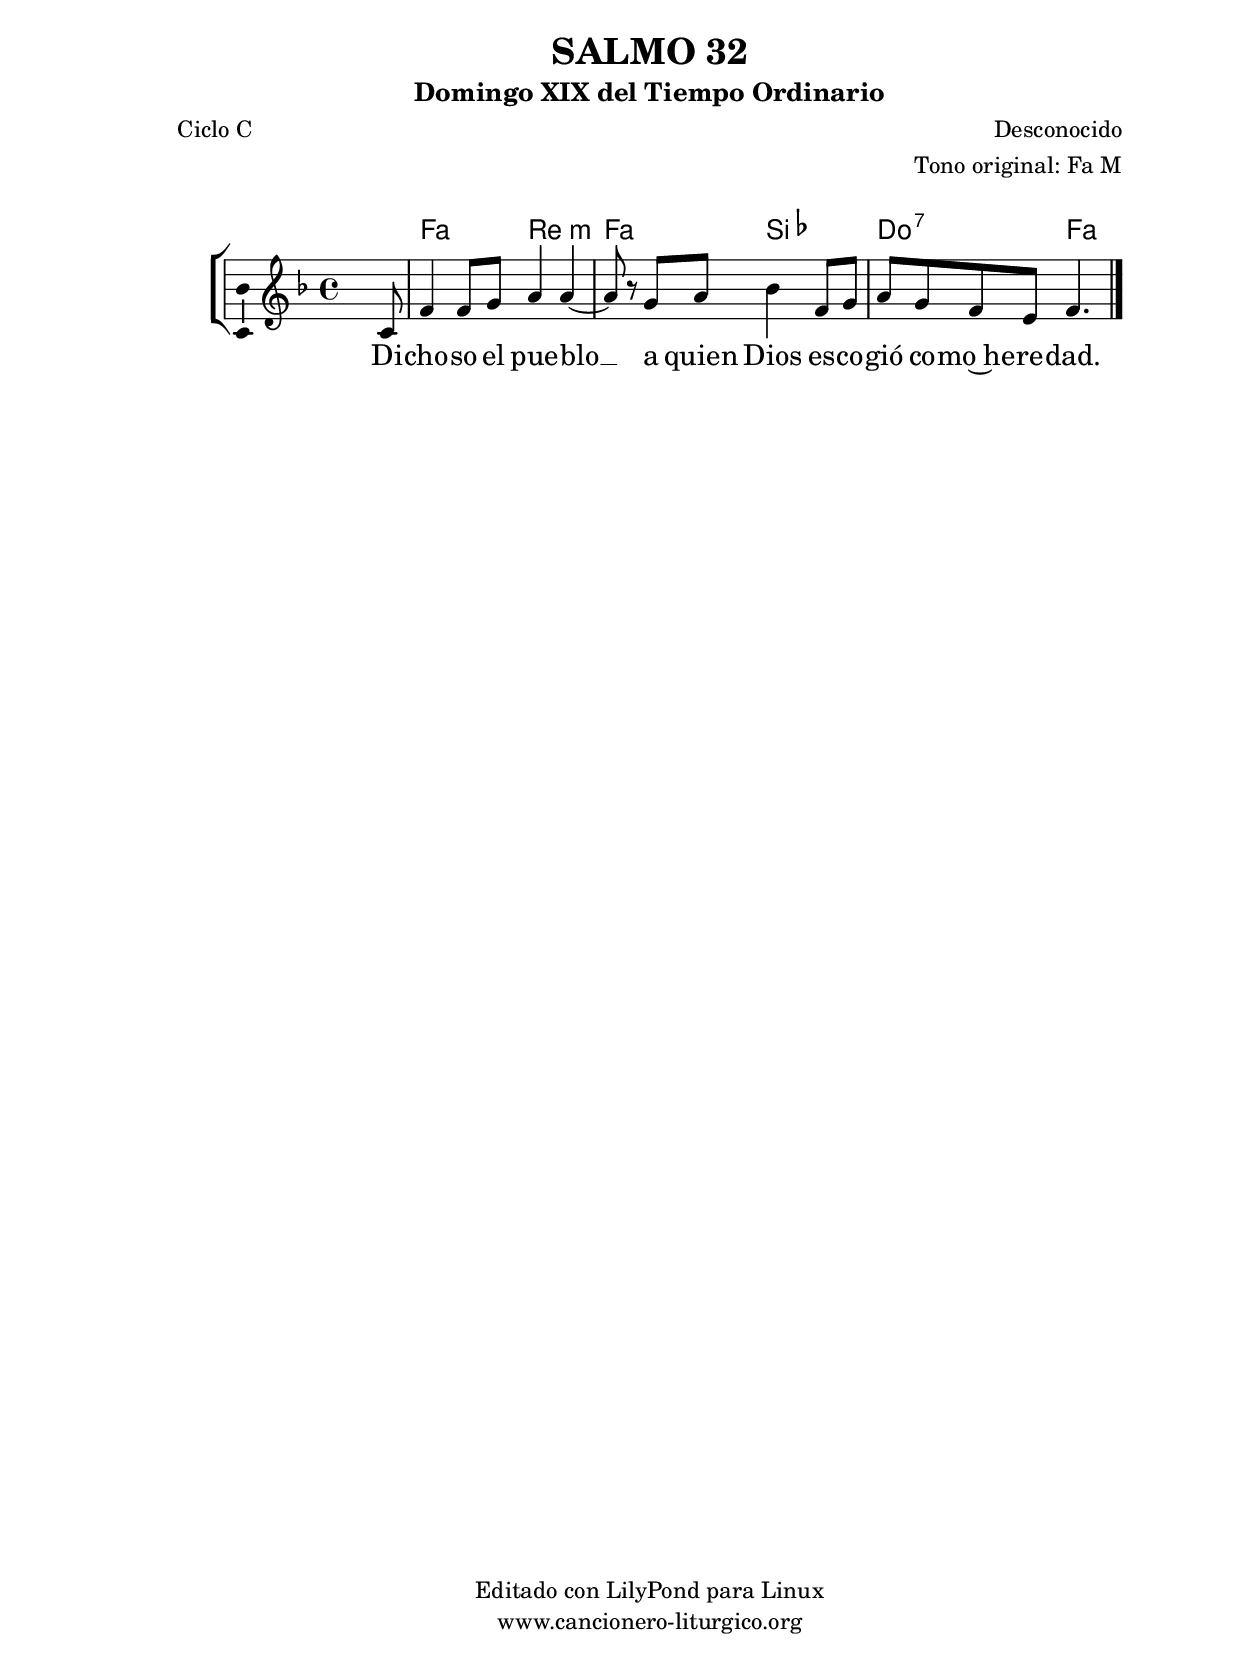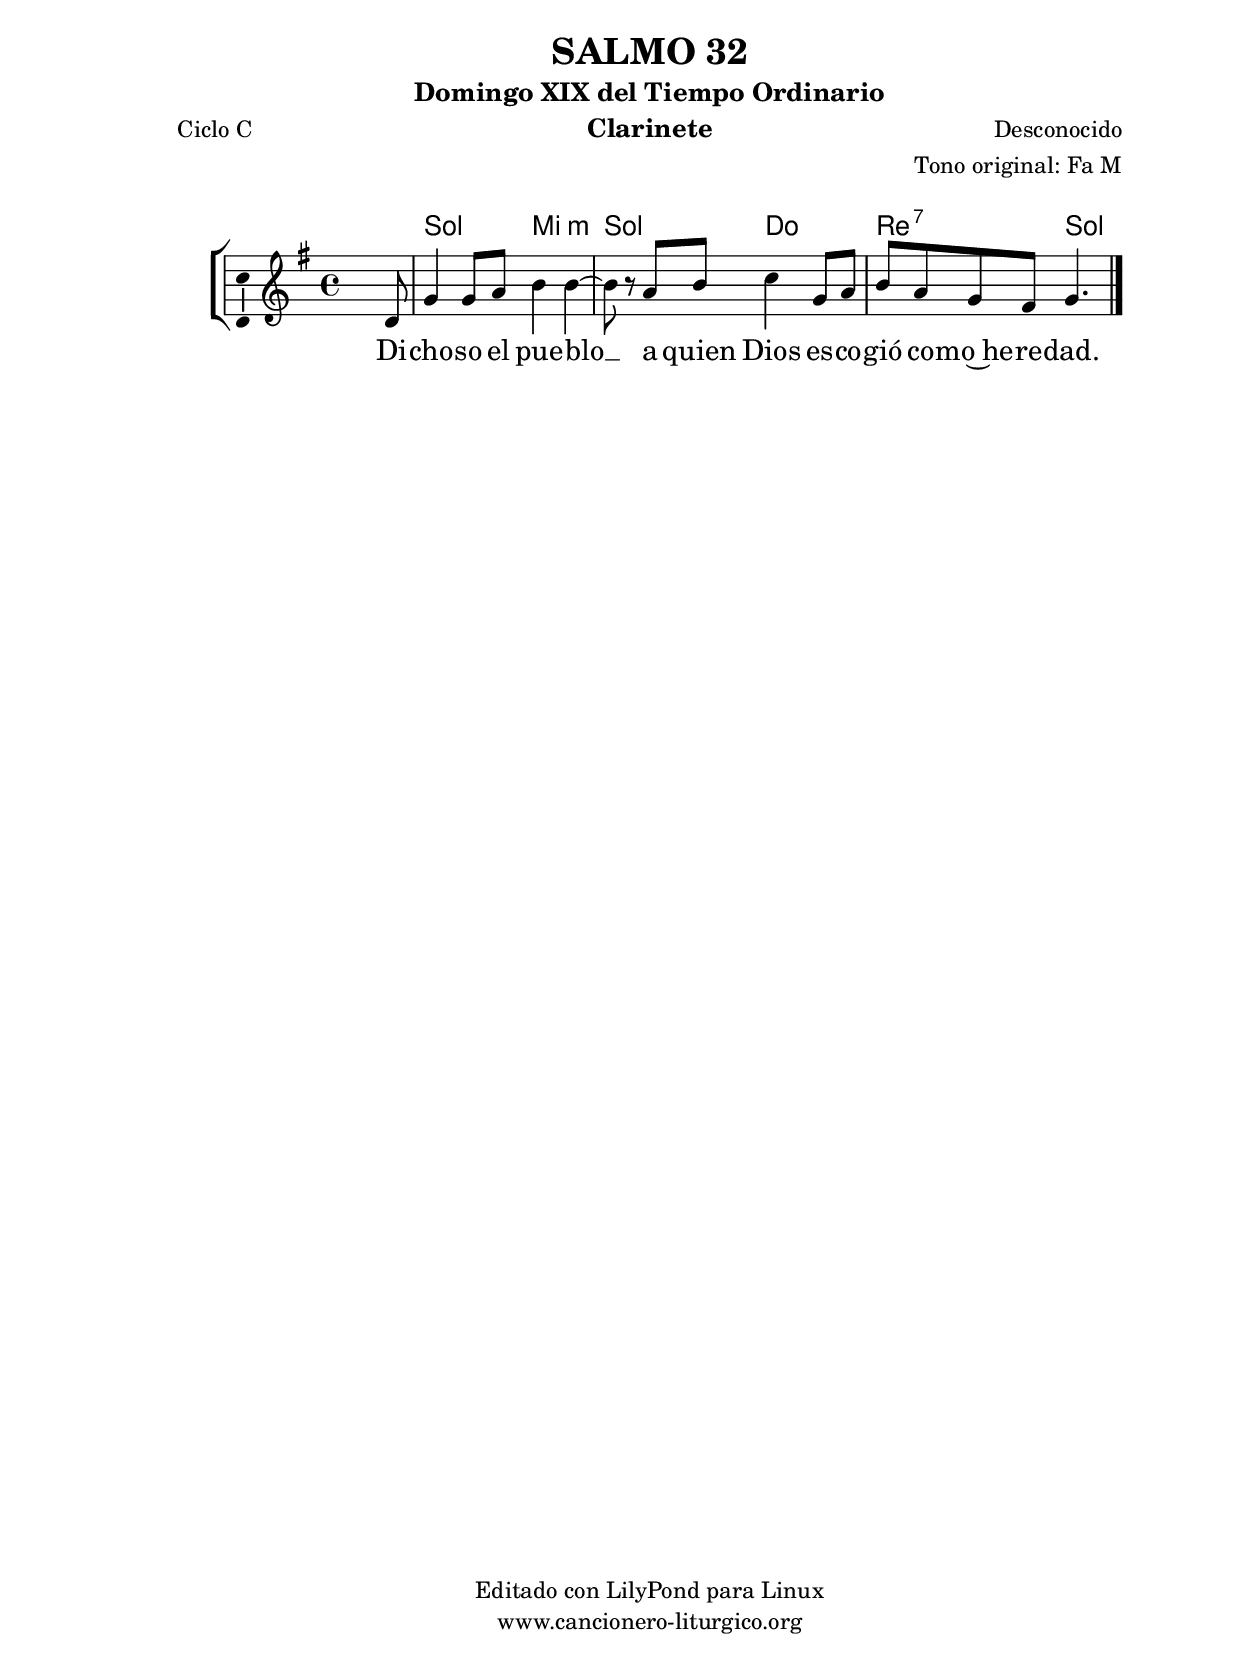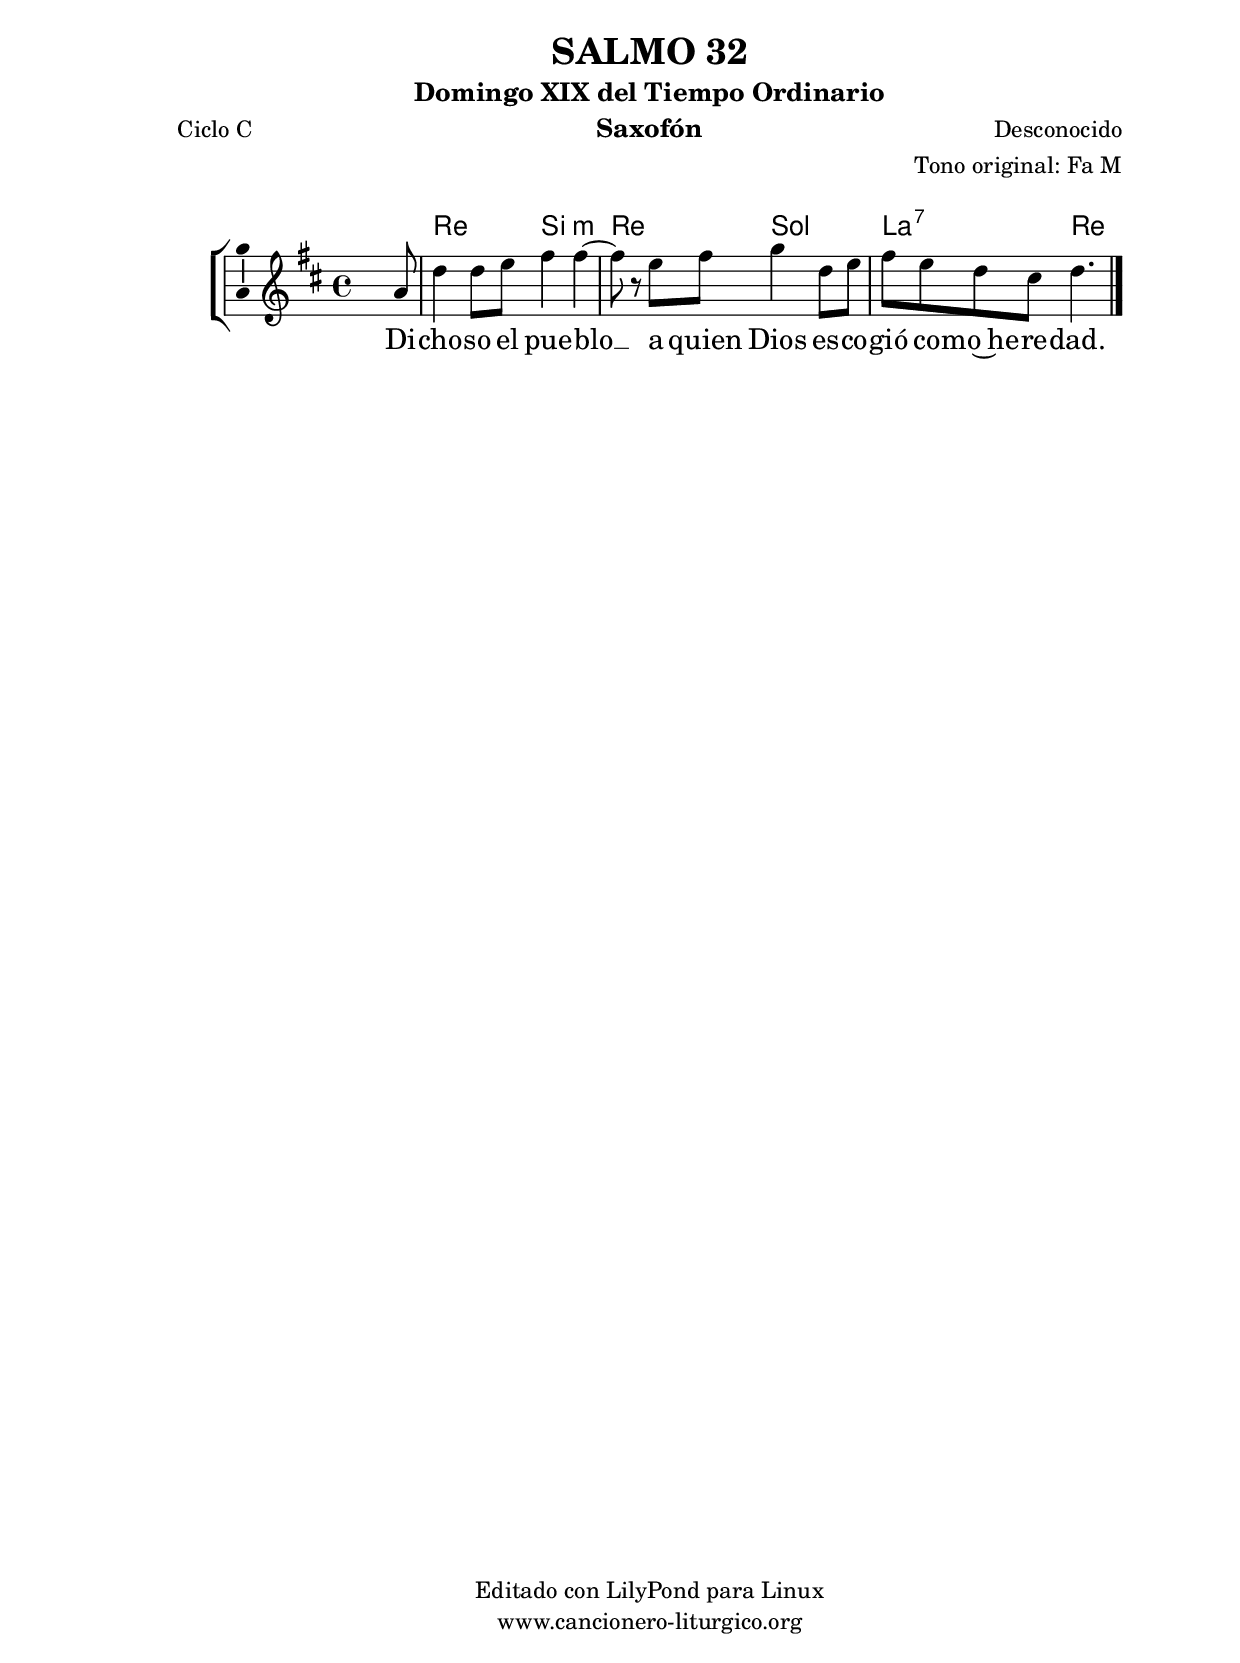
%
%para convertir .midi en .wav:
%timidity filename.midi -Ow -o finename.wav
%
%
%Para convertir de .wav a .mp3:
%lame -h -m j filename.wav
%
%
%para escuchar el midi:
%timidity nombrefichero.midi
%


%versión de lilypond para la que se ha escrito esta partitura:
\version "2.16.0"

	%Tamaño papel
	#(set-default-paper-size "a4")
	%Tamaño partitura
	#(set-global-staff-size 20)
	%No responde al pulsar sobre una nota
	#(ly:set-option 'point-and-click #f)

%parámetros del encabezamiento:
\header {
	title = "SALMO 32"
	subtitle = "Domingo XIX del Tiempo Ordinario"
	composer = "Desconocido"
	poet = "Ciclo C"
	meter = ""
	arranger = "Tono original: Fa M"
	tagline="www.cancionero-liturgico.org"
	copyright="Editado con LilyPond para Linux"
	}

%parámetros asociados al papel:
\paper  {
	oddHeaderMarkup = \markup {\fill-line { \on-the-fly #not-first-page \fromproperty #'header:title \on-the-fly #not-first-page \fromproperty #'header:composer }}
	evenHeaderMarkup = \markup {\fill-line { \fromproperty #'header:composer \fromproperty #'header:title }}
	#(set-paper-size "a4")
	print-page-number = ##f
	first-page-number = 1
	print-first-page-number = ##f
%	head-separation = 3.0 \cm
	top-margin = 2.0 \cm
	bottom-margin = 0.5\cm
%%%	bottom-margin = -1.0\cm
	left-margin = 3.0 \cm
	line-width = 16.0 \cm 
	indent = 8\mm
	interscoreline = 2.\mm
	between-system-space = 15\mm
%	para que las partituras no llenen la hoja:
	ragged-bottom = ##t
%	idem para la última hoja:
	ragged-last-bottom = ##f
%	para que las partituras llenen el ancho del papel:
	ragged-last = ##f
	after-title-space = 2.5 \cm
%page-count=1
%system-count=8

	%Flexible Vertical Spacing
%	markup-markup-spacing =
%	#'((basic-distance . 15) (minimum-distance . 15) (padding . 3))
	markup-system-spacing =
	#'((basic-distance . 15) (minimum-distance . 15) (padding . 3))
	system-system-spacing =
	#'((basic-distance . 15) (minimum-distance . 15) (padding . 3))
	score-system-spacing =
	#'((basic-distance . 15) (minimum-distance . 15) (padding . 5))
%	top-system-spacing = % header
%	#'((basic-distance . 8) (minimum-distance . 0) (padding . 3))
%	top-markup-spacing =
%	#'((basic-distance . 20) (minimum-distance . 20) (padding . 3))
	last-bottom-spacing = % footer
	#'((basic-distance . 5) (minimum-distance . 5) (padding . 3))
%	score-markup-spacing =
%	#'((basic-distance . 16) (minimum-distance . 13) (padding . 3))

	}


%parámetros que afectan a toda la partitura:
global =  {
	%clave de sol (G):
	\clef G
	%armadura:
%	\transpose f a
	\key f \major
	\tempo 4=80
	\set Score.tempoHideNote = ##t
	}


acordes = {
	\italianChords
	\chordmode {
%	\transpose f a
{

s1
f2 d:m f bes c:7 f

	}
	}
}

melodia = 
%	\transpose f a
{
	\relative c'{

\time 4/4
s2 s4 s8 c8
f4 f8 g a4 a~
a8 r8 g8 a bes4 f8 g
a8 g f e f4. s8

	\bar "|."
	}
	}


texto = \lyricmode {
Di -- cho -- so el pue -- blo __
a quien Dios es -- co -- gió co -- mo~he -- re -- dad.
	}


acordesStaff = \context ChordNames = acordesStaff <<
	\set chordChanges = ##t
	\acordes
	>>


vozStaff = \context Voice = vozStaff
\with {\consists "Ambitus_engraver"}
<<
%	\set Staff.instrumentName = ""
%	\set Staff.shortInstrumentName = ""
%	\set Staff.midiInstrument = #"clarinet"
%	\set Staff.midiInstrument = #"cello"
%	\set Staff.midiInstrument = #"flute"
	\set Staff.midiInstrument = #"electric guitar (jazz)"
%	\set Staff.midiInstrument = #"english horn"
%	\set Staff.midiInstrument = #"violin"
%	\set Staff.midiInstrument = #"glockenspiel"
	\set Staff.midiMinimumVolume = #0.7
	\set Staff.midiMaximumVolume = #0.9
	\global
	\melodia
	>>


textoStaff = \context Lyrics = textoStaff <<
	\lyricsto vozStaff \texto
	>>

\book {
	\score {
		\context ChoirStaff {
			\override StaffGroup.SystemStartBracket #'collapse-height = #1
			\override Score.SystemStartBar #'collapse-height = #1
			<<
			\acordesStaff
			\vozStaff
			\textoStaff
			>>
			}
		\layout {
	    		\context {
				\Lyrics
				\override LyricText #'font-size = #2
				}
	   		 \context {
				\Score
				%fontSize = #3
				\override StaffSymbol #'staff-space = #(magstep +3)
				%\override Beam #'thickness = #0.55
				%\override SpacingSpanner #'spacing-increment = #1.0
				%\override Slur #'height-limit = #1.5
				}
			}
		}
	\score {
		\unfoldRepeats
		\context ChoirStaff {
			<<
			\acordesStaff
			\vozStaff
			>>
			}
		\midi {
	  		\context {
	  			\Score
				tempoWholesPerMinute = #(ly:make-moment 70 4)
				}
			}
		}
	}

%Partitura para clarinete
#(define output-suffix "C")
\book {
	\header{
		instrument = "Clarinete"
		}
	\score {
		\context ChoirStaff {
			\override StaffGroup.SystemStartBracket #'collapse-height = #1
			\override Score.SystemStartBar #'collapse-height = #1
\transpose c d
			<<
			\acordesStaff
			\vozStaff
			\textoStaff
			>>
			}
		\layout {
	    		\context {
				\Lyrics
				\override LyricText #'font-size = #2
				}
	   		 \context {
				\Score
				%fontSize = #3
				\override StaffSymbol #'staff-space = #(magstep +3)
				%\override Beam #'thickness = #0.55
				%\override SpacingSpanner #'spacing-increment = #1.0
				%\override Slur #'height-limit = #1.5
				}
			}
		}
	}

%Partitura para saxofón
#(define output-suffix "S")
\book {
	\header{
		instrument = "Saxofón"
		}
	\score {
		\context ChoirStaff {
			\override StaffGroup.SystemStartBracket #'collapse-height = #1
			\override Score.SystemStartBar #'collapse-height = #1
\transpose c a
			<<
			\acordesStaff
			\vozStaff
			\textoStaff
			>>
			}
		\layout {
	    		\context {
				\Lyrics
				\override LyricText #'font-size = #2
				}
	   		 \context {
				\Score
				%fontSize = #3
				\override StaffSymbol #'staff-space = #(magstep +3)
				%\override Beam #'thickness = #0.55
				%\override SpacingSpanner #'spacing-increment = #1.0
				%\override Slur #'height-limit = #1.5
				}
			}
		}
	}

